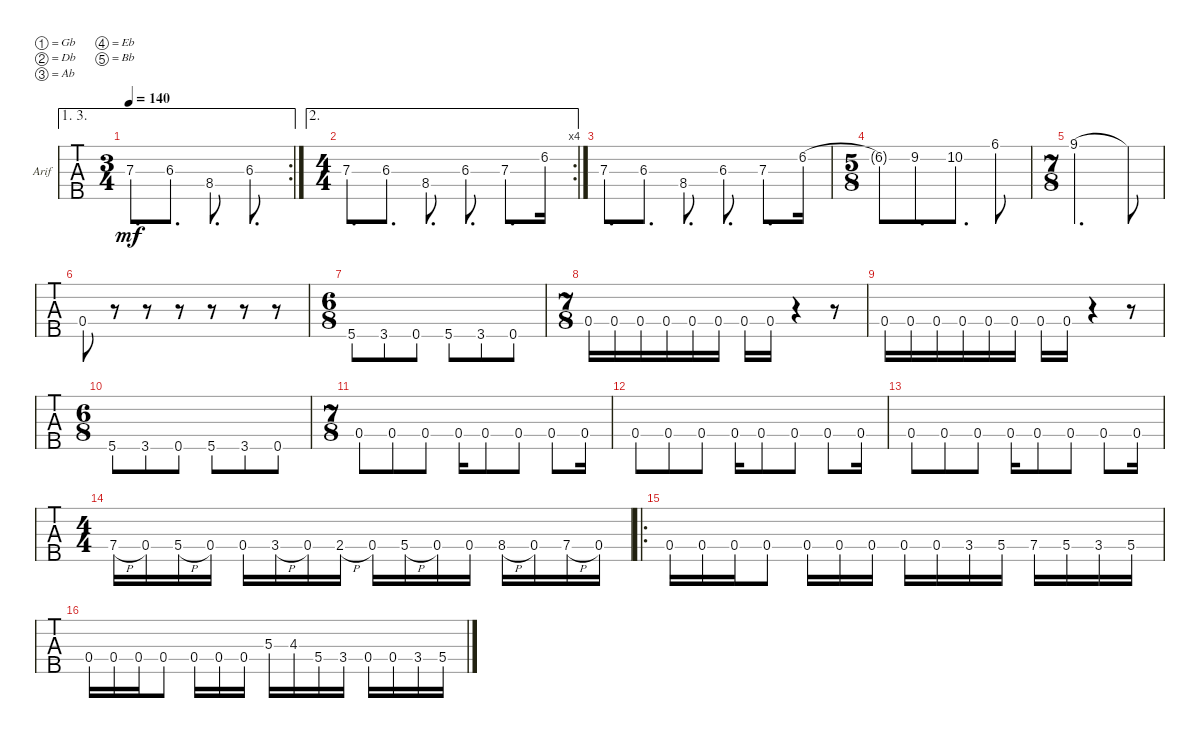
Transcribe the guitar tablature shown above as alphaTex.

\bracketExtendMode groupsimilarinstruments
\firstSystemTrackNameOrientation horizontal
\otherSystemsTrackNameOrientation horizontal
\track ("Arif" "Arif") {solo instrument electricbassfinger}
\staff {tabs}
\tuning (Gb2 Db2 Ab1 Eb1 Bb0)
\ae (1 3)
\rc 2
\ts (3 4)
\beaming (8 2 2 2)
\tempo 140
\clef f4
\ks c
7.3.8{d dy mf} 6.3.8{d} 8.4.8{d} 6.3.8{d} |
\ae 2
\rc 4
\ts (4 4)
\beaming (8 2 2 2 2)
7.3.8{d} 6.3.8{d} 8.4.8{d} 6.3.8{d} 7.3.8{d} 6.2.16 |
7.3.8{d} 6.3.8{d} 8.4.8{d} 6.3.8{d} 7.3.8{d} 6.2.16 |
\ts (5 8)
\beaming (8 3 2)
6.2{t}.8 9.2.8{d} 10.2.8{d} 6.1.8 |
\ts (7 8)
\beaming (8 3 2 2)
9.1.2{d} 9.1{t}.8 |
0.4.8 r.8 r.8 r.8 r.8 r.8 r.8 |
\ts (6 8)
\beaming (8 3 3)
5.5{st}.8 3.5.8 0.5.8 5.5.8 3.5.8 0.5.8 |
\ts (7 8)
\beaming (8 3 2 2)
0.4.16 0.4.16 0.4.16 0.4.16 0.4.16 0.4.16 0.4.16 0.4.16 r.4 r.8 |
0.4.16 0.4.16 0.4.16 0.4.16 0.4.16 0.4.16 0.4.16 0.4.16 r.4 r.8 |
\ts (6 8)
\beaming (8 3 3)
5.5{st}.8 3.5.8 0.5.8 5.5.8 3.5.8 0.5.8 |
\ts (7 8)
\beaming (8 3 2 2)
0.4.8 0.4.8 0.4.8 0.4.16 0.4.8 0.4.8 0.4.8 0.4.16 |
0.4.8 0.4.8 0.4.8 0.4.16 0.4.8 0.4.8 0.4.8 0.4.16 |
0.4.8 0.4.8 0.4.8 0.4.16 0.4.8 0.4.8 0.4.8 0.4.16 |
\ts (4 4)
\beaming (8 2 2 2 2)
7.4{h}.16 0.4.16 5.4{h}.16 0.4.16 0.4.16 3.4{h}.16 0.4.16 2.4{h}.16 0.4.16 5.4{h}.16 0.4.16 0.4.16 8.4{h}.16 0.4.16 7.4{h}.16 0.4.16 |
\ro
0.4.16 0.4.16 0.4.16 0.4.8 0.4.16 0.4.16 0.4.16 0.4.16 0.4.16 3.4.16 5.4.16 7.4.16 5.4.16 3.4.16 5.4.16 |
0.4.16 0.4.16 0.4.16 0.4.8 0.4.16 0.4.16 0.4.16 5.3.16 4.3.16 5.4.16 3.4.16 0.4.16 0.4.16 3.4.16 5.4.16
